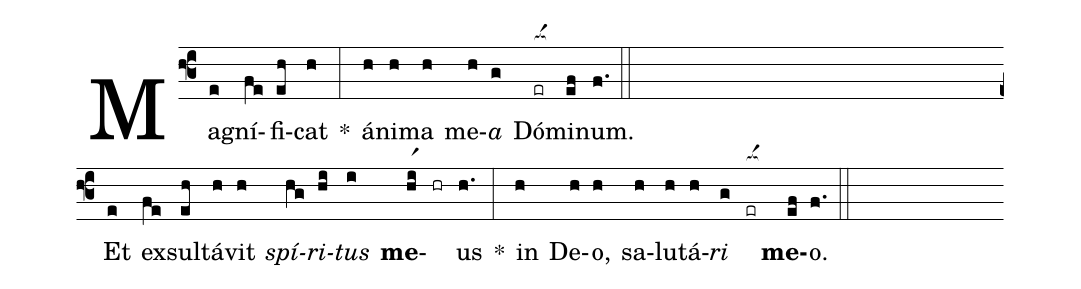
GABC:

%%
(f3)
Mag(e)ní(fe)fi(eh)cat(h) *(:)
á(h)ni(h)ma(h) me(h)<i>a</i>(g) Dó(er[ocba:1{])mi(e[ocba:1}]f)num.(f.) (::Z)

Et(e) ex(fe)sul(eh)tá(h)vit(h) <i>spí</i>(hg)<i>ri</i>(hi)<i>tus</i>(i) <b>me</b>-(hir1) (hr) us(h.) *(:)
in(h) De(h)o,(h) sa(h)lu(h)tá(h)<i>ri</i>(g) (er[ocba:1{]) <b>me</b>(e[ocba:1}]f)o.(f.) (::)
